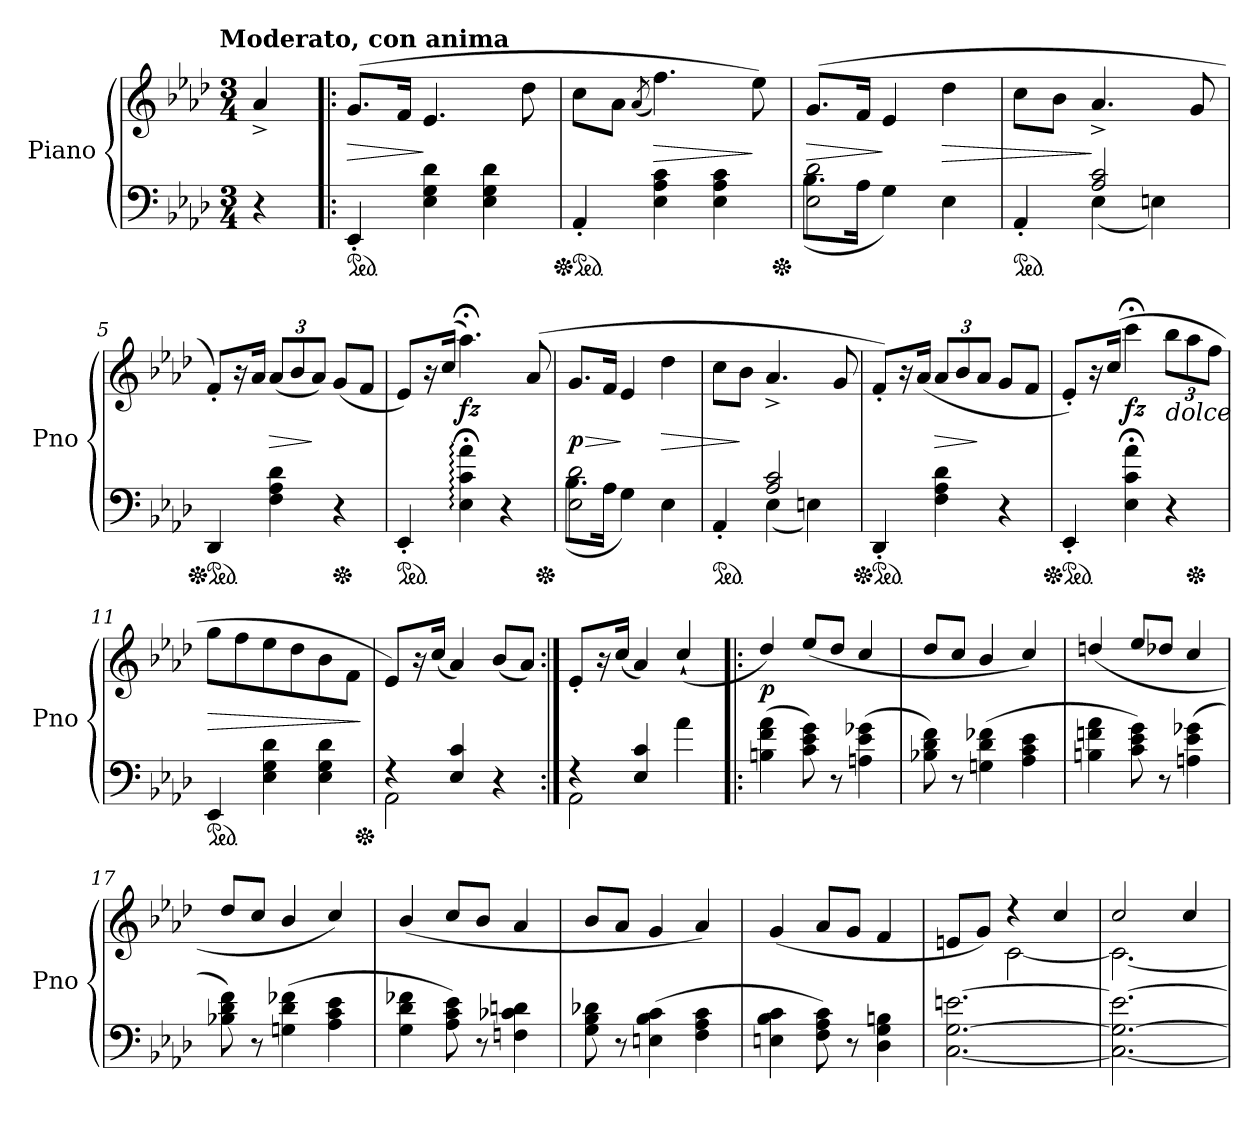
**kern	**kern	**dynam
*part1	*part1	*part1
*staff2	*staff1	*staff1/2
*I"Piano	*	*
*I'Pno	*	*
*clefF4	*clefG2	*
*k[b-e-a-d-]	*k[b-e-a-d-]	*
*A-:	*A-:	*
!!LO:TX:omd:t=Moderato, con anima
*M3/4	*M3/4	*
*MM126	*MM126	*
=	=	=
4r	4a-^	.
=1!|:	=1!|:	=1!|:
*ped	*	*
4EE-'	(>8.gL	>
.	16fJk	.
4E- 4G 4d-	4.e-	]
4E- 4G 4d-	.	.
.	8dd-	.
=2	=2	=2
*Xped	*	*
*ped	*	*
4AA-'	8ccL	.
.	8a-J	.
.	(8qa-/	.
4E- 4A- 4c	4.ff)	>
4E- 4A- 4c	.	.
.	8ee-)	]
*Xped	*	*
=3	=3	=3
*^	*	*
2E-\ 2d-\	(>8.B-L	(>8.gL	>
.	16A-Jk	16fJk	.
.	4G)	4e-	]
4ryy	4E-	4dd-	>
=4	=4	=4	=4
*ped	*	*	*
4ryy	4AA-'/	8ccL	.
.	.	8b-J	.
2A- 2c	(4E-	4.a-^	]
.	4En)	.	.
.	.	8g	.
*v	*v	*	*
=5	=5	=5
*Xped	*	*
*ped	*	*
4DD-	8f'L)	.
.	16r	.
.	16a-Jk	.
4F 4A- 4d-	(12a-L	>
.	12b-	.
.	12a-J)	]
*Xped	*	*
4r	(8gL	.
.	8fJ	.
=6	=6	=6
*ped	*	*
4EE-'	8e-L)	.
.	16r	.
.	(>16ccJk	.
4E-;<: 4c;<: 4a-;<:	4.aa-;<)	fz
4r	.	.
.	(>8a-	.
*Xped	*	*
=7	=7	=7
*^	*	*
2E-\ 2d-\	(>8.B-L	8.gL	> p
.	16A-Jk	16fJk	.
.	4G)	4e-	]
4ryy	4E-	4dd-	>
=8	=8	=8	=8
*ped	*	*	*
4ryy	4AA-'/	8ccL	.
.	.	8b-J	]
2A- 2c	(4E-	4.a-^	.
.	4En)	.	.
.	.	8g	.
*v	*v	*	*
=9	=9	=9
*Xped	*	*
*ped	*	*
4DD-'	8f'L)	.
.	16r	.
.	(16a-Jk	.
4F 4A- 4d-	12a-L	>
.	12b-	.
.	12a-J	]
4r	8gL	.
.	8fJ	.
=10	=10	=10
*Xped	*	*
*ped	*	*
4EE-'	8e-'L)	.
.	16r	.
.	(>16ccJk	.
4E-;< 4c;< 4a-;<	4ccc;<	fz
!	!LO:TX:b:i:t=dolce	!
4r	12bb-L	.
*Xped	*	*
.	12aa-	.
.	12ffJ	.
=11	=11	=11
*ped	*	*
4EE-	8ggL	>
.	8ff	.
4E- 4G 4d-	8ee-	.
.	8dd-	.
4E- 4G 4d-	8b-	.
.	8fJ	.
.	.	]
*Xped	*	*
=12	=12	=12
*^	*	*
4r	2AA-	8e-L)	.
.	.	16r	.
.	.	(16ccJk	.
4E- 4c	.	4a-)	.
4r	4ryy	(8b-L	.
.	.	8a-J)	.
=13:|!	=13:|!	=13:|!	=13:|!
4r	2AA-	8e-'L	.
.	.	16r	.
.	.	(16ccJk	.
4E- 4c	.	4a-)	.
4ryy	4a-\	(4cc`/	.
*v	*v	*	*
=14!|:	=14!|:	=14!|:
(<4Bn 4f 4a-	4dd-/)	p
8c 8e- 8g)	(>8ee-/L	.
8r	8dd-/J	.
(<4An 4e- 4g-X	4cc/	.
=15	=15	=15
8B-X 8d- 8f)	8dd-/L	.
8r	8cc/J	.
(<4Gn 4d- 4f-X	4b-/	.
4A- 4c 4e-	4cc/)	.
=16	=16	=16
4Bn 4fn 4a-	(>4ddn/	.
8c 8e- 8g)	8ee-/L	.
8r	8dd-X/J	.
(<4An 4e- 4g-X	4cc/	.
=17	=17	=17
8B-X 8d- 8f)	8dd-/L	.
8r	8cc/J	.
(<4Gn 4d- 4f-X	4b-/	.
4A- 4c 4e-	4cc/)	.
=18	=18	=18
4G 4d- 4f-X	(>4b-/	.
8A- 8c 8e-)	8cc/L	.
8r	8b-/J	.
4Fn 4c-X 4dn	4a-/	.
=19	=19	=19
8G 8B- 8d-X	8b-L	.
8r	8a-J	.
(4En 4B- 4c	4g	.
4F 4A- 4c	4a-)	.
=20	=20	=20
4En 4B- 4c	(4g	.
8F 8A- 8c)	8a-L	.
8r	8gJ	.
4D- 4G 4Bn	4f	.
=21	=21	=21
*	*^	*
[2.C [2.G [2.en	8enL	4ryy	.
.	8gJ)	.	.
.	4r	[2c	.
.	4cc	.	.
=22	=22	=22	=22
2.C_ 2.G_ 2.e_	2cc	2.c_	.
.	4cc	.	.
*	*v	*v	*
=	=	=
*-	*-	*-
